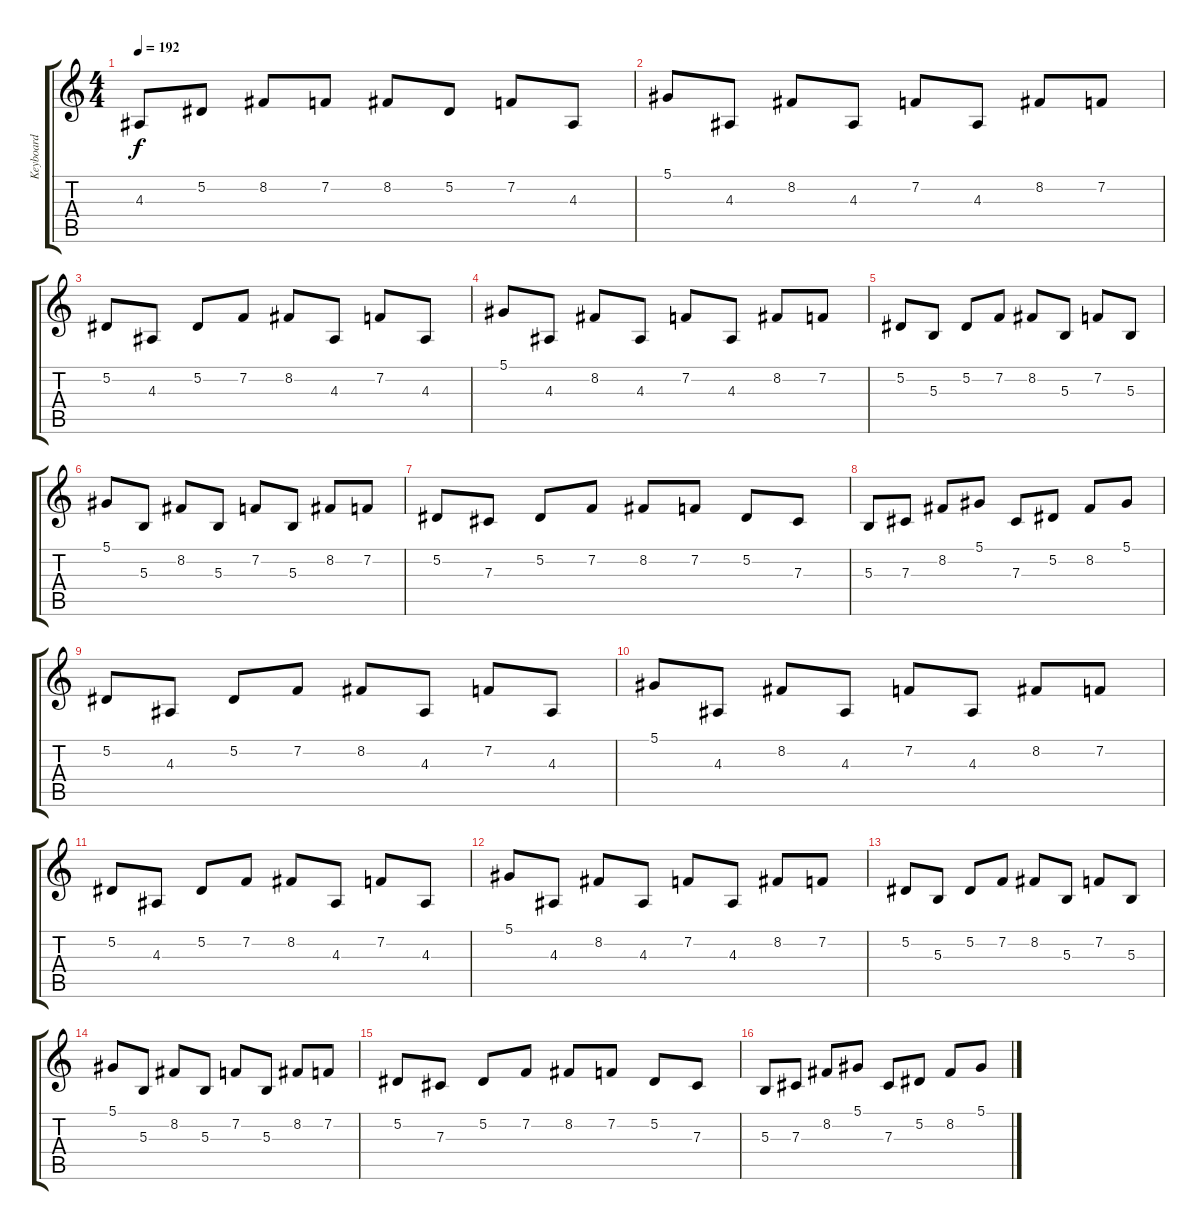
\track ("Keyboard" "Keyboard") {instrument fx1rain}
\staff {score tabs}
\tuning (Eb4 Bb3 Gb3 Db3 Ab2 Eb2) {hide}
\ts (4 4)
\tempo 192
\clef g2
\ks c
4.3.8{dy f instrument fx1rain} 5.2.8 8.2.8 7.2.8 8.2.8 5.2.8 7.2.8 4.3.8 |
5.1.8 4.3.8 8.2.8 4.3.8 7.2.8 4.3.8 8.2.8 7.2.8 |
5.2.8 4.3.8 5.2.8 7.2.8 8.2.8 4.3.8 7.2.8 4.3.8 |
5.1.8 4.3.8 8.2.8 4.3.8 7.2.8 4.3.8 8.2.8 7.2.8 |
5.2.8 5.3.8 5.2.8 7.2.8 8.2.8 5.3.8 7.2.8 5.3.8 |
5.1.8 5.3.8 8.2.8 5.3.8 7.2.8 5.3.8 8.2.8 7.2.8 |
5.2.8 7.3.8 5.2.8 7.2.8 8.2.8 7.2.8 5.2.8 7.3.8 |
5.3.8 7.3.8 8.2.8 5.1.8 7.3.8 5.2.8 8.2.8 5.1.8 |
5.2.8 4.3.8 5.2.8 7.2.8 8.2.8 4.3.8 7.2.8 4.3.8 |
5.1.8 4.3.8 8.2.8 4.3.8 7.2.8 4.3.8 8.2.8 7.2.8 |
5.2.8 4.3.8 5.2.8 7.2.8 8.2.8 4.3.8 7.2.8 4.3.8 |
5.1.8 4.3.8 8.2.8 4.3.8 7.2.8 4.3.8 8.2.8 7.2.8 |
5.2.8 5.3.8 5.2.8 7.2.8 8.2.8 5.3.8 7.2.8 5.3.8 |
5.1.8 5.3.8 8.2.8 5.3.8 7.2.8 5.3.8 8.2.8 7.2.8 |
5.2.8 7.3.8 5.2.8 7.2.8 8.2.8 7.2.8 5.2.8 7.3.8 |
5.3.8 7.3.8 8.2.8 5.1.8 7.3.8 5.2.8 8.2.8 5.1.8
